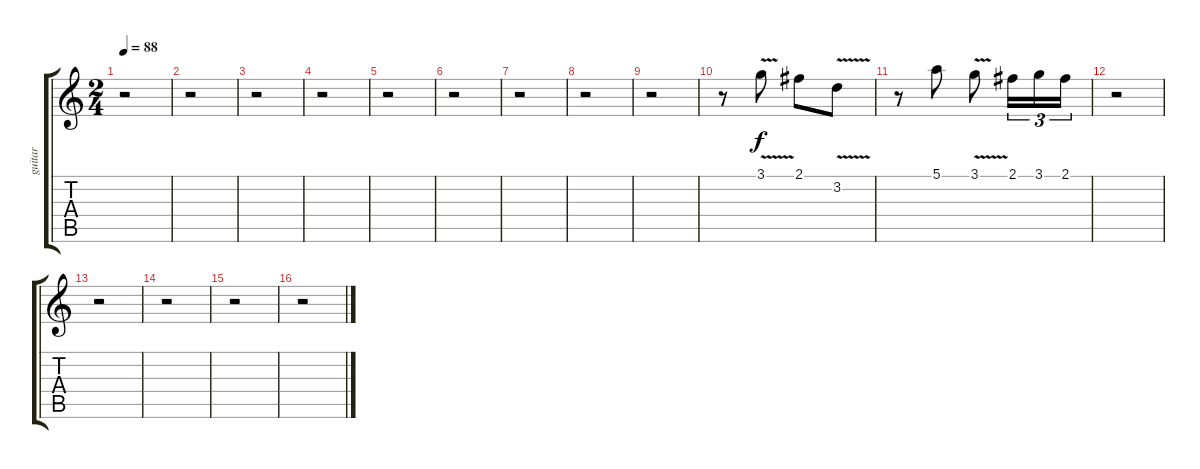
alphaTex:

\track ("guitar    solo   two" "guitar    ") {instrument overdrivenguitar}
\staff {score tabs}
\tuning (E4 B3 G3 D3 A2 E2) {hide}
\ts (2 4)
\tempo 88
\clef g2
\ks c
r.2{dy f} |
r.2 |
r.2 |
r.2 |
r.2 |
r.2 |
r.2 |
r.2 |
r.2 |
r.8 3.1{v}.8 2.1.8 3.2{v}.8 |
r.8 5.1.8 3.1{v}.8 2.1.16{tu (3 2)} 3.1.16{tu (3 2)} 2.1.16{tu (3 2)} |
r.2 |
r.2 |
r.2 |
r.2 |
r.2
